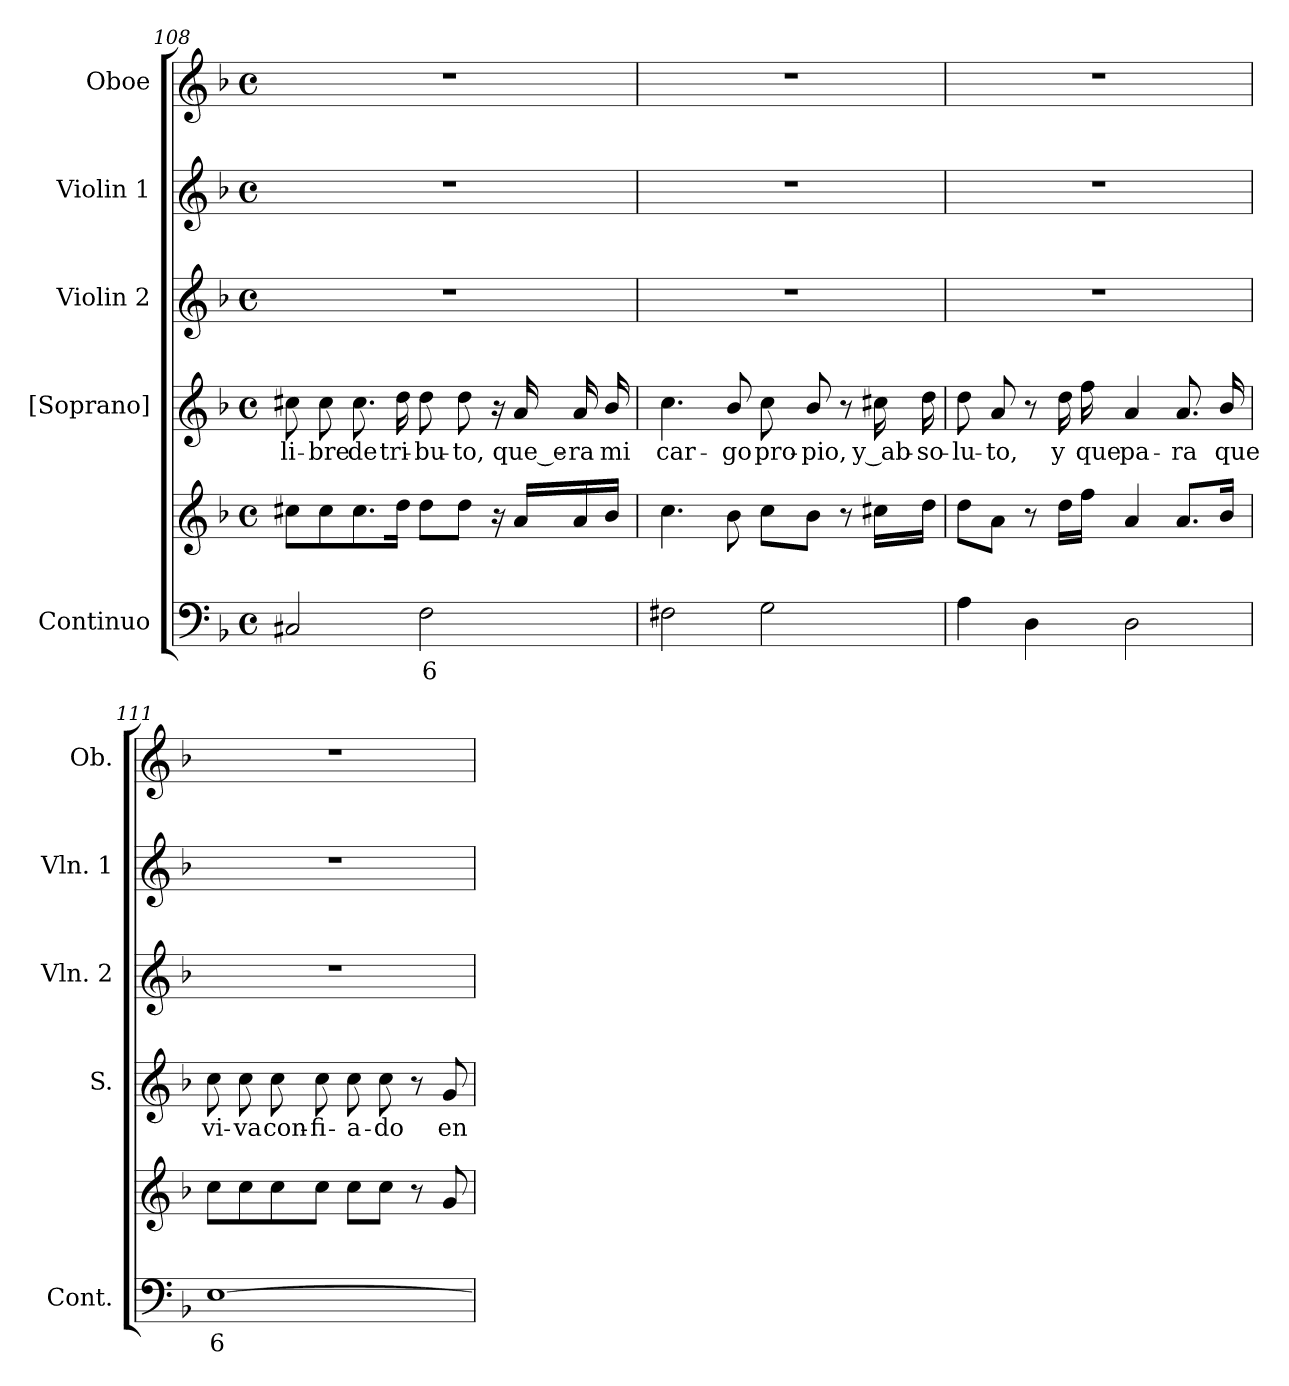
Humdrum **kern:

**kern	**text	**kern	**kern	**text	**kern	**kern	**kern
*part5	*part5	*part5	*part4	*part4	*part3	*part2	*part1
*staff6	*staff6	*staff5	*staff4	*staff4	*staff3	*staff2	*staff1
*I"Continuo	*	*	*I"[Soprano]	*	*I"Violin 2	*I"Violin 1	*I"Oboe
*I'Cont.	*	*	*I'S.	*	*I'Vln. 2	*I'Vln. 1	*I'Ob.
*clefF4	*	*clefG2	*clefG2	*	*clefG2	*clefG2	*clefG2
*k[b-]	*	*k[b-]	*k[b-]	*	*k[b-]	*k[b-]	*k[b-]
*F:	*	*F:	*F:	*	*F:	*F:	*F:
*M4/4	*	*M4/4	*M4/4	*	*M4/4	*M4/4	*M4/4
*met(c)	*	*met(c)	*met(c)	*	*met(c)	*met(c)	*met(c)
=108	=108	=108	=108	=108	=108	=108	=108
!	!	!	!	!LO:LY:b:color=#000000	!	!	!
2C#Xi/	.	8cc#Xi\L	8cc#Xi\	li-	1r	1r	1r
!	!	!	!	!LO:LY:b:color=#000000	!	!	!
.	.	8cc#i\	8cc#i\	-bre	.	.	.
!	!	!	!	!LO:LY:b:color=#000000	!	!	!
.	.	8.cc#i\	8.cc#i\	de	.	.	.
!	!	!	!	!LO:LY:b:color=#000000	!	!	!
.	.	16ddi\Jk	16ddi\	tri-	.	.	.
!	!LO:LY:b:color=#000000	!	!	!	!	!	!
!	!	!	!	!LO:LY:b:color=#000000	!	!	!
2Fi\	6	8ddi\L	8ddi\	-bu-	.	.	.
!	!	!	!	!LO:LY:b:color=#000000	!	!	!
.	.	8ddi\J	8ddi\	-to,	.	.	.
.	.	16r	16r	.	.	.	.
!	!	!	!	!LO:LY:b:color=#000000	!	!	!
.	.	16ai/LL	16ai/	que_e-	.	.	.
!	!	!	!	!LO:LY:b:color=#000000	!	!	!
.	.	16ai/	16ai/	-ra	.	.	.
!	!	!	!	!LO:LY:b:color=#000000	!	!	!
.	.	16b-i/JJ	16b-i/	mi	.	.	.
=109	=109	=109	=109	=109	=109	=109	=109
!	!	!	!	!LO:LY:b:color=#000000	!	!	!
2F#Xi\	.	4.cci\	4.cci\	car-	1r	1r	1r
!	!	!	!	!LO:LY:b:color=#000000	!	!	!
.	.	8b-i\	8b-i/	-go	.	.	.
!	!	!	!	!LO:LY:b:color=#000000	!	!	!
2Gi\	.	8cci\L	8cci\	pro-	.	.	.
!	!	!	!	!LO:LY:b:color=#000000	!	!	!
.	.	8b-i\J	8b-i/	-pio,	.	.	.
.	.	8r	8r	.	.	.	.
!	!	!	!	!LO:LY:b:color=#000000	!	!	!
.	.	16cc#Xi\LL	16cc#Xi\	y_ab-	.	.	.
!	!	!	!	!LO:LY:b:color=#000000	!	!	!
.	.	16ddi\JJ	16ddi\	-so-	.	.	.
!!LO:LB:g=z
=110	=110	=110	=110	=110	=110	=110	=110
!	!	!	!	!LO:LY:b:color=#000000	!	!	!
4Ai\	.	8ddi\L	8ddi\	-lu-	1r	1r	1r
!	!	!	!	!LO:LY:b:color=#000000	!	!	!
.	.	8ai\J	8ai/	-to,	.	.	.
4Di\	.	8r	8r	.	.	.	.
!	!	!	!	!LO:LY:b:color=#000000	!	!	!
.	.	16ddi\LL	16ddi\	y	.	.	.
!	!	!	!	!LO:LY:b:color=#000000	!	!	!
.	.	16ffi\JJ	16ffi\	que	.	.	.
!	!	!	!	!LO:LY:b:color=#000000	!	!	!
2Di\	.	4ai/	4ai/	pa-	.	.	.
!	!	!	!	!LO:LY:b:color=#000000	!	!	!
.	.	8.ai/L	8.ai/	-ra	.	.	.
!	!	!	!	!LO:LY:b:color=#000000	!	!	!
.	.	16b-i/Jk	16b-i/	que	.	.	.
=111	=111	=111	=111	=111	=111	=111	=111
!	!LO:LY:b:color=#000000	!	!	!	!	!	!
!	!	!	!	!LO:LY:b:color=#000000	!	!	!
[1Ei	6	8cci\L	8cci\	vi-	1r	1r	1r
!	!	!	!	!LO:LY:b:color=#000000	!	!	!
.	.	8cci\	8cci\	-va	.	.	.
!	!	!	!	!LO:LY:b:color=#000000	!	!	!
.	.	8cci\	8cci\	con-	.	.	.
!	!	!	!	!LO:LY:b:color=#000000	!	!	!
.	.	8cci\J	8cci\	-fi-	.	.	.
!	!	!	!	!LO:LY:b:color=#000000	!	!	!
.	.	8cci\L	8cci\	-a-	.	.	.
!	!	!	!	!LO:LY:b:color=#000000	!	!	!
.	.	8cci\J	8cci\	-do	.	.	.
.	.	8r	8r	.	.	.	.
!	!	!	!	!LO:LY:b:color=#000000	!	!	!
.	.	8gi/	8gi/	en	.	.	.
=	=	=	=	=	=	=	=
*-	*-	*-	*-	*-	*-	*-	*-
